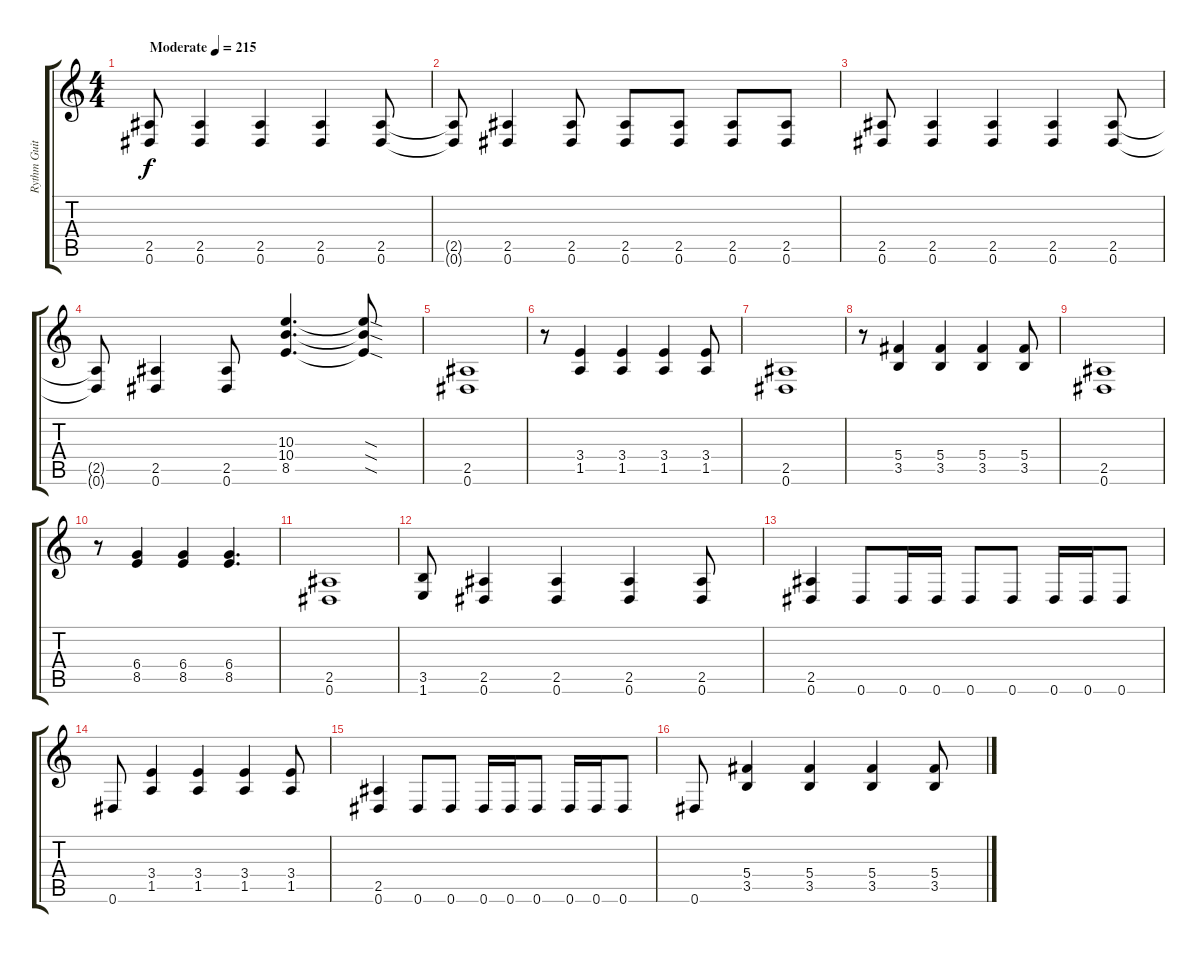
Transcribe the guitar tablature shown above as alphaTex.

\track ("Rythm Guitar" "Rythm Guit") {instrument distortionguitar}
\staff {score tabs}
\tuning (Eb4 Bb3 Gb3 Db3 Ab2 Eb2) {hide}
\ts (4 4)
\tempo (215 "Moderate")
\clef g2
\ks c
(2.5 0.6).8{dy f instrument distortionguitar} (2.5 0.6).4 (2.5 0.6).4 (2.5 0.6).4 (2.5 0.6).8 |
(2.5{t} 0.6{t}).8 (2.5 0.6).4 (2.5 0.6).8 (2.5 0.6).8 (2.5 0.6).8 (2.5 0.6).8 (2.5 0.6).8 |
(2.5 0.6).8 (2.5 0.6).4 (2.5 0.6).4 (2.5 0.6).4 (2.5 0.6).8 |
(2.5{t} 0.6{t}).8 (2.5 0.6).4 (2.5 0.6).8 (10.3 10.4 8.5).4{d} (10.3{sod t} 10.4{sod t} 8.5{sod t}).8 |
(2.5 0.6).1 |
r.8 (3.4 1.5).4 (3.4 1.5).4 (3.4 1.5).4 (3.4 1.5).8 |
(2.5 0.6).1 |
r.8 (5.4 3.5).4 (5.4 3.5).4 (5.4 3.5).4 (5.4 3.5).8 |
(2.5 0.6).1 |
r.8 (6.4 8.5).4 (6.4 8.5).4 (6.4 8.5).4{d} |
(2.5 0.6).1 |
(3.5 1.6).8 (2.5 0.6).4 (2.5 0.6).4 (2.5 0.6).4 (2.5 0.6).8 |
(2.5 0.6).4 0.6.8 0.6.16 0.6.16 0.6.8 0.6.8 0.6.16 0.6.16 0.6.8 |
0.6.8 (3.4 1.5).4 (3.4 1.5).4 (3.4 1.5).4 (3.4 1.5).8 |
(2.5 0.6).4 0.6.8 0.6.8 0.6.16 0.6.16 0.6.8 0.6.16 0.6.16 0.6.8 |
0.6.8 (5.4 3.5).4 (5.4 3.5).4 (5.4 3.5).4 (5.4 3.5).8
